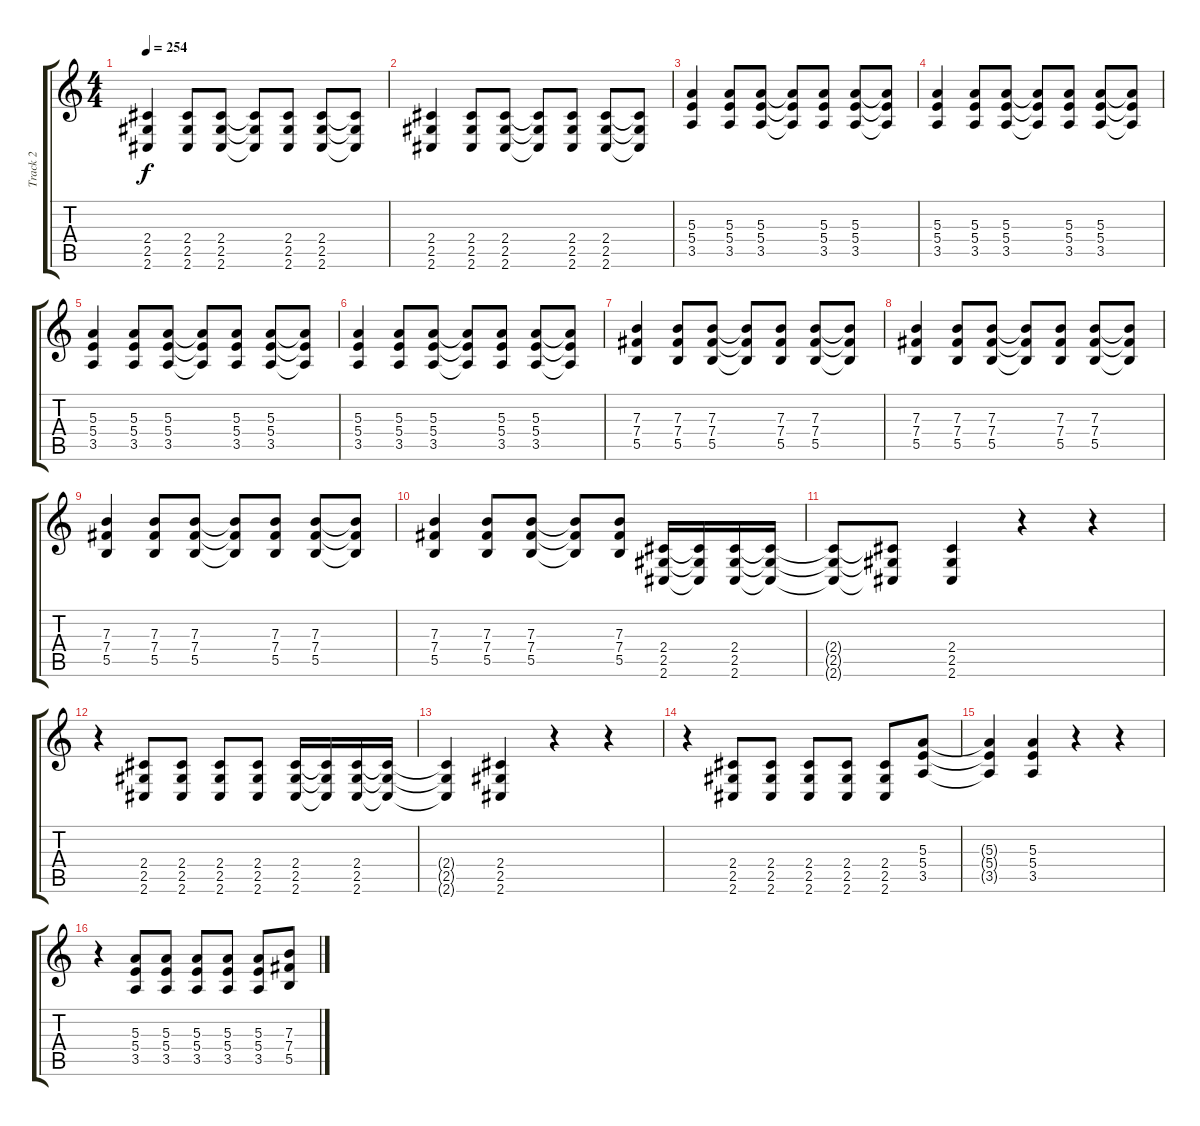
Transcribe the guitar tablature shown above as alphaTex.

\track ("Track 2" "Track 2") {instrument distortionguitar}
\staff {score tabs}
\tuning (Db4 Ab3 E3 B2 Gb2 B1) {hide}
\ts (4 4)
\tempo 254
\clef g2
\ks c
(2.4 2.5 2.6).4{dy f} (2.4 2.5 2.6).8 (2.4 2.5 2.6).8 (2.4{t} 2.5{t} 2.6{t}).8 (2.4 2.5 2.6).8 (2.4 2.5 2.6).8 (2.4{t} 2.5{t} 2.6{t}).8 |
(2.4 2.5 2.6).4 (2.4 2.5 2.6).8 (2.4 2.5 2.6).8 (2.4{t} 2.5{t} 2.6{t}).8 (2.4 2.5 2.6).8 (2.4 2.5 2.6).8 (2.4{t} 2.5{t} 2.6{t}).8 |
(5.3 5.4 3.5).4 (5.3 5.4 3.5).8 (5.3 5.4 3.5).8 (5.3{t} 5.4{t} 3.5{t}).8 (5.3 5.4 3.5).8 (5.3 5.4 3.5).8 (5.3{t} 5.4{t} 3.5{t}).8 |
(5.3 5.4 3.5).4 (5.3 5.4 3.5).8 (5.3 5.4 3.5).8 (5.3{t} 5.4{t} 3.5{t}).8 (5.3 5.4 3.5).8 (5.3 5.4 3.5).8 (5.3{t} 5.4{t} 3.5{t}).8 |
(5.3 5.4 3.5).4 (5.3 5.4 3.5).8 (5.3 5.4 3.5).8 (5.3{t} 5.4{t} 3.5{t}).8 (5.3 5.4 3.5).8 (5.3 5.4 3.5).8 (5.3{t} 5.4{t} 3.5{t}).8 |
(5.3 5.4 3.5).4 (5.3 5.4 3.5).8 (5.3 5.4 3.5).8 (5.3{t} 5.4{t} 3.5{t}).8 (5.3 5.4 3.5).8 (5.3 5.4 3.5).8 (5.3{t} 5.4{t} 3.5{t}).8 |
(7.3 7.4 5.5).4 (7.3 7.4 5.5).8 (7.3 7.4 5.5).8 (7.3{t} 7.4{t} 5.5{t}).8 (7.3 7.4 5.5).8 (7.3 7.4 5.5).8 (7.3{t} 7.4{t} 5.5{t}).8 |
(7.3 7.4 5.5).4 (7.3 7.4 5.5).8 (7.3 7.4 5.5).8 (7.3{t} 7.4{t} 5.5{t}).8 (7.3 7.4 5.5).8 (7.3 7.4 5.5).8 (7.3{t} 7.4{t} 5.5{t}).8 |
(7.3 7.4 5.5).4 (7.3 7.4 5.5).8 (7.3 7.4 5.5).8 (7.3{t} 7.4{t} 5.5{t}).8 (7.3 7.4 5.5).8 (7.3 7.4 5.5).8 (7.3{t} 7.4{t} 5.5{t}).8 |
(7.3 7.4 5.5).4 (7.3 7.4 5.5).8 (7.3 7.4 5.5).8 (7.3{t} 7.4{t} 5.5{t}).8 (7.3 7.4 5.5).8 (2.4 2.5 2.6).16 (2.4{t} 2.5{t} 2.6{t}).16 (2.4 2.5 2.6).16 (2.4{t} 2.5{t} 2.6{t}).16 |
(2.4{t} 2.5{t} 2.6{t}).8 (2.4{t} 2.5{t} 2.6{t}).8 (2.4 2.5 2.6).4 r.4 r.4 |
r.4 (2.4 2.5 2.6).8 (2.4 2.5 2.6).8 (2.4 2.5 2.6).8 (2.4 2.5 2.6).8 (2.4 2.5 2.6).16 (2.4{t} 2.5{t} 2.6{t}).16 (2.4 2.5 2.6).16 (2.4{t} 2.5{t} 2.6{t}).16 |
(2.4{t} 2.5{t} 2.6{t}).4 (2.4 2.5 2.6).4 r.4 r.4 |
r.4 (2.4 2.5 2.6).8 (2.4 2.5 2.6).8 (2.4 2.5 2.6).8 (2.4 2.5 2.6).8 (2.4 2.5 2.6).8 (5.3 5.4 3.5).8 |
(5.3{t} 5.4{t} 3.5{t}).4 (5.3 5.4 3.5).4 r.4 r.4 |
r.4 (5.3 5.4 3.5).8 (5.3 5.4 3.5).8 (5.3 5.4 3.5).8 (5.3 5.4 3.5).8 (5.3 5.4 3.5).8 (7.3 7.4 5.5).8
